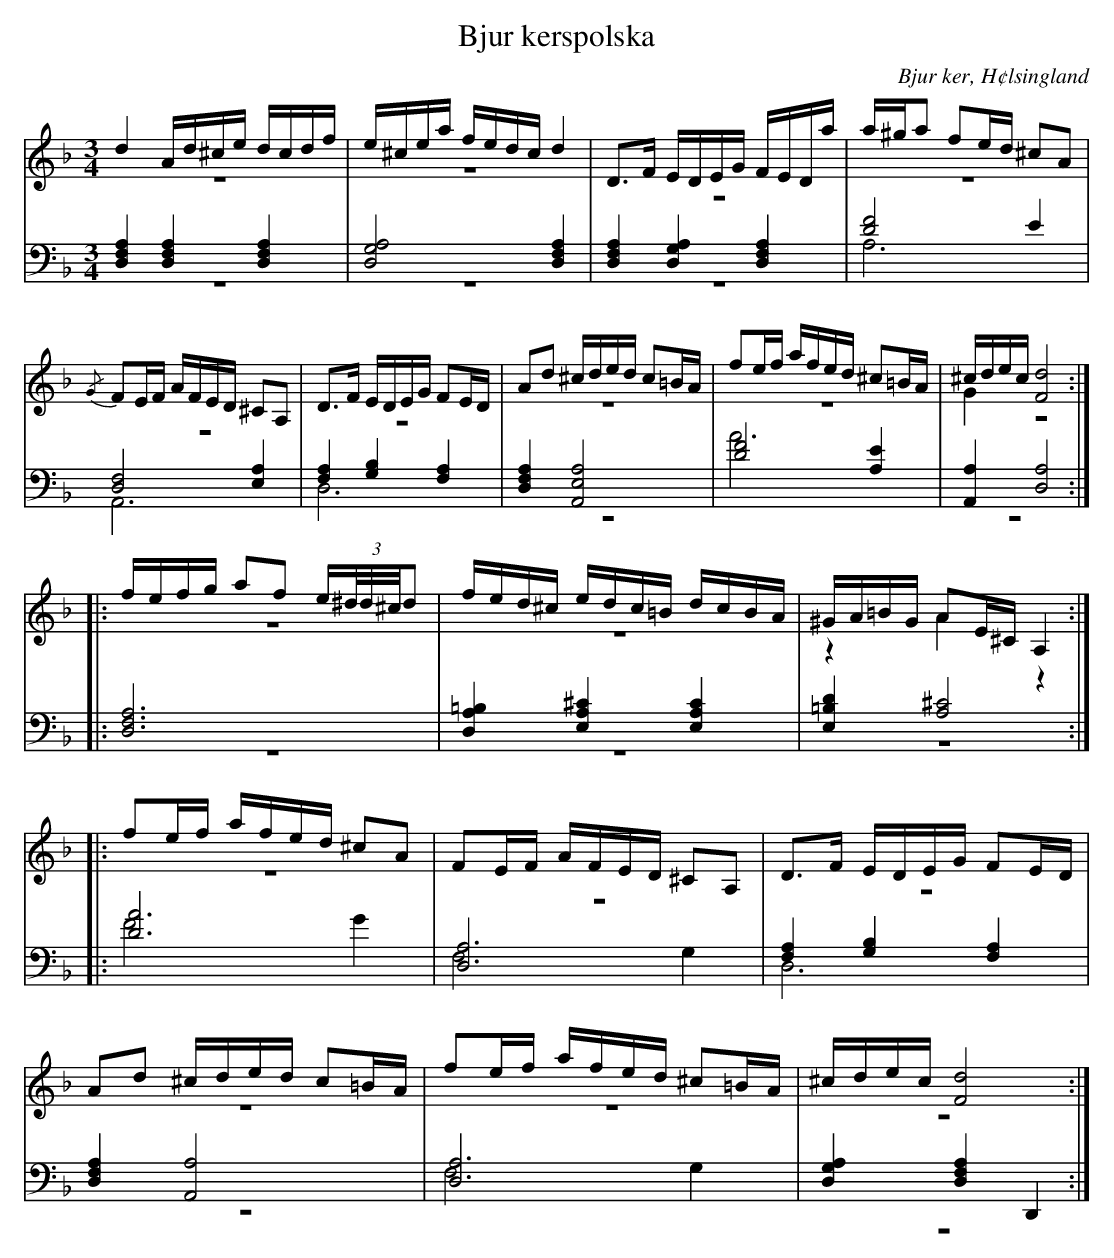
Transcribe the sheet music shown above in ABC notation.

X:1
T: Bjur kerspolska
O: Bjur ker, H¢lsingland
M: 3/4
L: 1/16
K: Dm
V:1
V:2 merge
V:3
V:4 merge
V:1
d4 Ad^ce dcdf |e^cea fedc d4|D2>F2 EDEG FEDa|a^ga2 f2ed ^c2A2|
{/G}F2EF AFED ^C2A,2|D2>F2 EDEG F2ED|A2d2 ^cded c2=BA|f2ef afed ^c2=BA|^cdec [F8d8]:|
|:fefg a2f2 e(3^d/d/^c/d2 |fed^c edc=B dcBA|^GA=BG A2E^C A,4:|
|:f2ef afed ^c2A2|F2EF AFED ^C2A,2|D2>F2 EDEG F2ED|
A2d2 ^cded c2=BA|f2ef afed ^c2=BA|^cdec [F8d8]:|
V:2
z12|z12|z12|z12|
z12|z12|z12|z12|G4 z8:|
|:z12|z12|z4 A4 z4:|
|:z12|z12|z12|
z12|z12|z12:|
V:3 clef=bass
[D,4F,4A,4] [D,4F,4A,4] [D,4F,4A,4]|[D,8G,8A,8] [D,4F,4A,4]|[D,4F,4A,4] [D,4G,4A,4] [D,4F,4A,4]|[D8F8] E4|
[D,8F,8] [E,4A,4]|[F,4A,4] [G,4B,4] [F,4A,4]|[D,4F,4A,4] [A,,8E,8A,8]|[D8F8] [A,4E4]|[A,,4A,4] [D,8A,8]:|
|:[D,12F,12A,12]|[D,4A,4=B,4] [E,4A,4^C4] [E,4A,4C4]|[E,4=B,4D4] [A,8^C8]:|
|:[D12A12]|[D,12A,12]|[F,4A,4] [G,4B,4] [F,4A,4]|
[D,4F,4A,4] [A,,8A,8]|[D,12A,12]|[D,4G,4A,4] [D,4F,4A,4] D,,4:|
V:4 clef=bass
z12|z12|z12|A,12|
A,,12|D,12|z12|A12|z12:|
|:z12|z12|z12:|
|:F8 G4|F,8 G,4|D,12|
z12|F,8 G,4|z12:|
